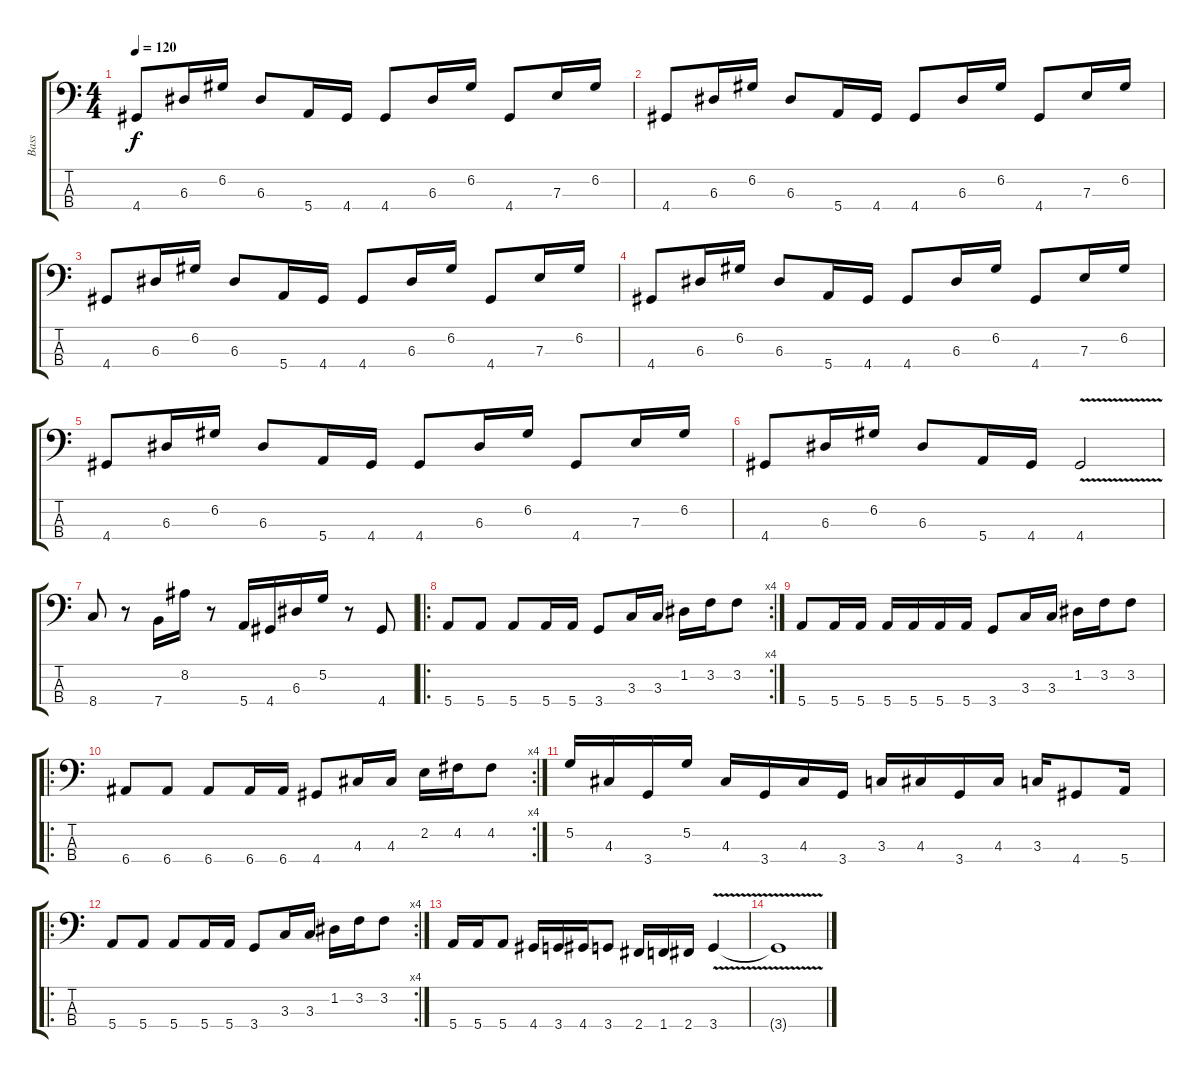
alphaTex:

\track ("Bass" "Bass") {instrument slapbass2}
\staff {score tabs}
\tuning (G2 D2 A1 E1) {hide}
\ts (4 4)
\tempo 120
\clef f4
\ks c
4.4.8{dy f} 6.3.16 6.2.16 6.3.8 5.4.16 4.4.16 4.4.8 6.3.16 6.2.16 4.4.8 7.3.16 6.2.16 |
4.4.8 6.3.16 6.2.16 6.3.8 5.4.16 4.4.16 4.4.8 6.3.16 6.2.16 4.4.8 7.3.16 6.2.16 |
4.4.8 6.3.16 6.2.16 6.3.8 5.4.16 4.4.16 4.4.8 6.3.16 6.2.16 4.4.8 7.3.16 6.2.16 |
4.4.8 6.3.16 6.2.16 6.3.8 5.4.16 4.4.16 4.4.8 6.3.16 6.2.16 4.4.8 7.3.16 6.2.16 |
4.4.8 6.3.16 6.2.16 6.3.8 5.4.16 4.4.16 4.4.8 6.3.16 6.2.16 4.4.8 7.3.16 6.2.16 |
4.4.8 6.3.16 6.2.16 6.3.8 5.4.16 4.4.16 4.4{v}.2 |
8.4.8 r.8 7.4.16 8.2.16 r.8 5.4.16 4.4.16 6.3.16 5.2.16 r.8 4.4.8 |
\ro
\rc 4
5.4.8 5.4.8 5.4.8 5.4.16 5.4.16 3.4.8 3.3.16 3.3.16 1.2.16 3.2.16 3.2.8 |
5.4.8 5.4.16 5.4.16 5.4.16 5.4.16 5.4.16 5.4.16 3.4.8 3.3.16 3.3.16 1.2.16 3.2.16 3.2.8 |
\ro
\rc 4
6.4.8 6.4.8 6.4.8 6.4.16 6.4.16 4.4.8 4.3.16 4.3.16 2.2.16 4.2.16 4.2.8 |
5.2.16 4.3.16 3.4.16 5.2.16 4.3.16 3.4.16 4.3.16 3.4.16 3.3.16 4.3.16 3.4.16 4.3.16 3.3.16 4.4.8 5.4.16 |
\ro
\rc 4
5.4.8 5.4.8 5.4.8 5.4.16 5.4.16 3.4.8 3.3.16 3.3.16 1.2.16 3.2.16 3.2.8 |
5.4.16 5.4.16 5.4.8 4.4.16 3.4.16 4.4.16 3.4.8 2.4.16 1.4.16 2.4.16 3.4{v}.4 |
3.4{t}.1
